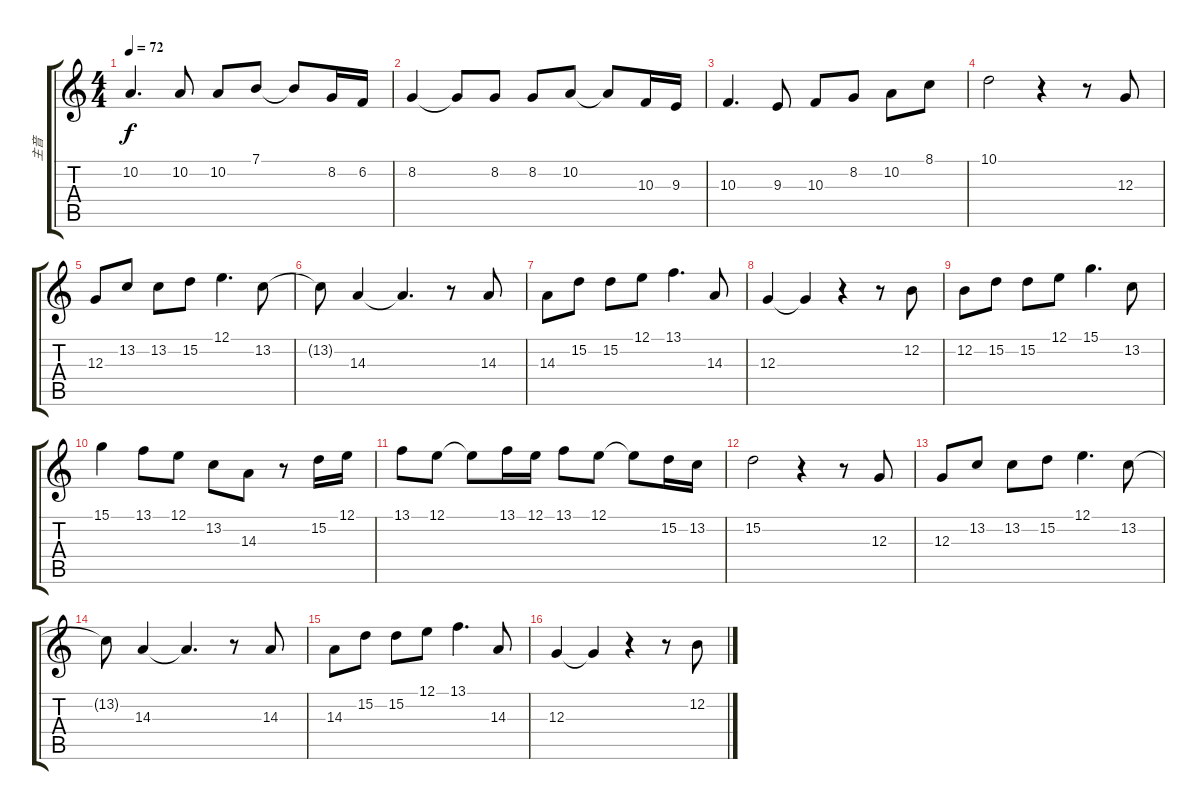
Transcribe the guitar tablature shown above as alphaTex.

\track ("主音" "主音") {instrument sopranosax}
\staff {score tabs}
\tuning (E4 B3 G3 D3 A2 E2) {hide}
\ts (4 4)
\tempo 72
\clef g2
\ks c
10.2.4{d dy f} 10.2.8 10.2.8 7.1.8 7.1{t}.8 8.2.16 6.2.16 |
8.2.4 8.2{t}.8 8.2.8 8.2.8 10.2.8 10.2{t}.8 10.3.16 9.3.16 |
10.3.4{d} 9.3.8 10.3.8 8.2.8 10.2.8 8.1.8 |
10.1.2 r.4 r.8 12.3.8 |
12.3.8 13.2.8 13.2.8 15.2.8 12.1.4{d} 13.2.8 |
13.2{t}.8 14.3.4 14.3{t}.4{d} r.8 14.3.8 |
14.3.8 15.2.8 15.2.8 12.1.8 13.1.4{d} 14.3.8 |
12.3.4 12.3{t}.4 r.4 r.8{txt ""} 12.2.8 |
12.2.8 15.2.8 15.2.8 12.1.8 15.1.4{d} 13.2.8 |
15.1.4 13.1.8 12.1.8 13.2.8 14.3.8 r.8 15.2.16 12.1.16 |
13.1.8 12.1.8 12.1{t}.8 13.1.16 12.1.16 13.1.8 12.1.8 12.1{t}.8 15.2.16 13.2.16 |
15.2.2 r.4 r.8 12.3.8 |
12.3.8 13.2.8 13.2.8 15.2.8 12.1.4{d} 13.2.8 |
13.2{t}.8 14.3.4 14.3{t}.4{d} r.8 14.3.8 |
14.3.8 15.2.8 15.2.8 12.1.8 13.1.4{d} 14.3.8 |
12.3.4 12.3{t}.4 r.4 r.8 12.2.8
